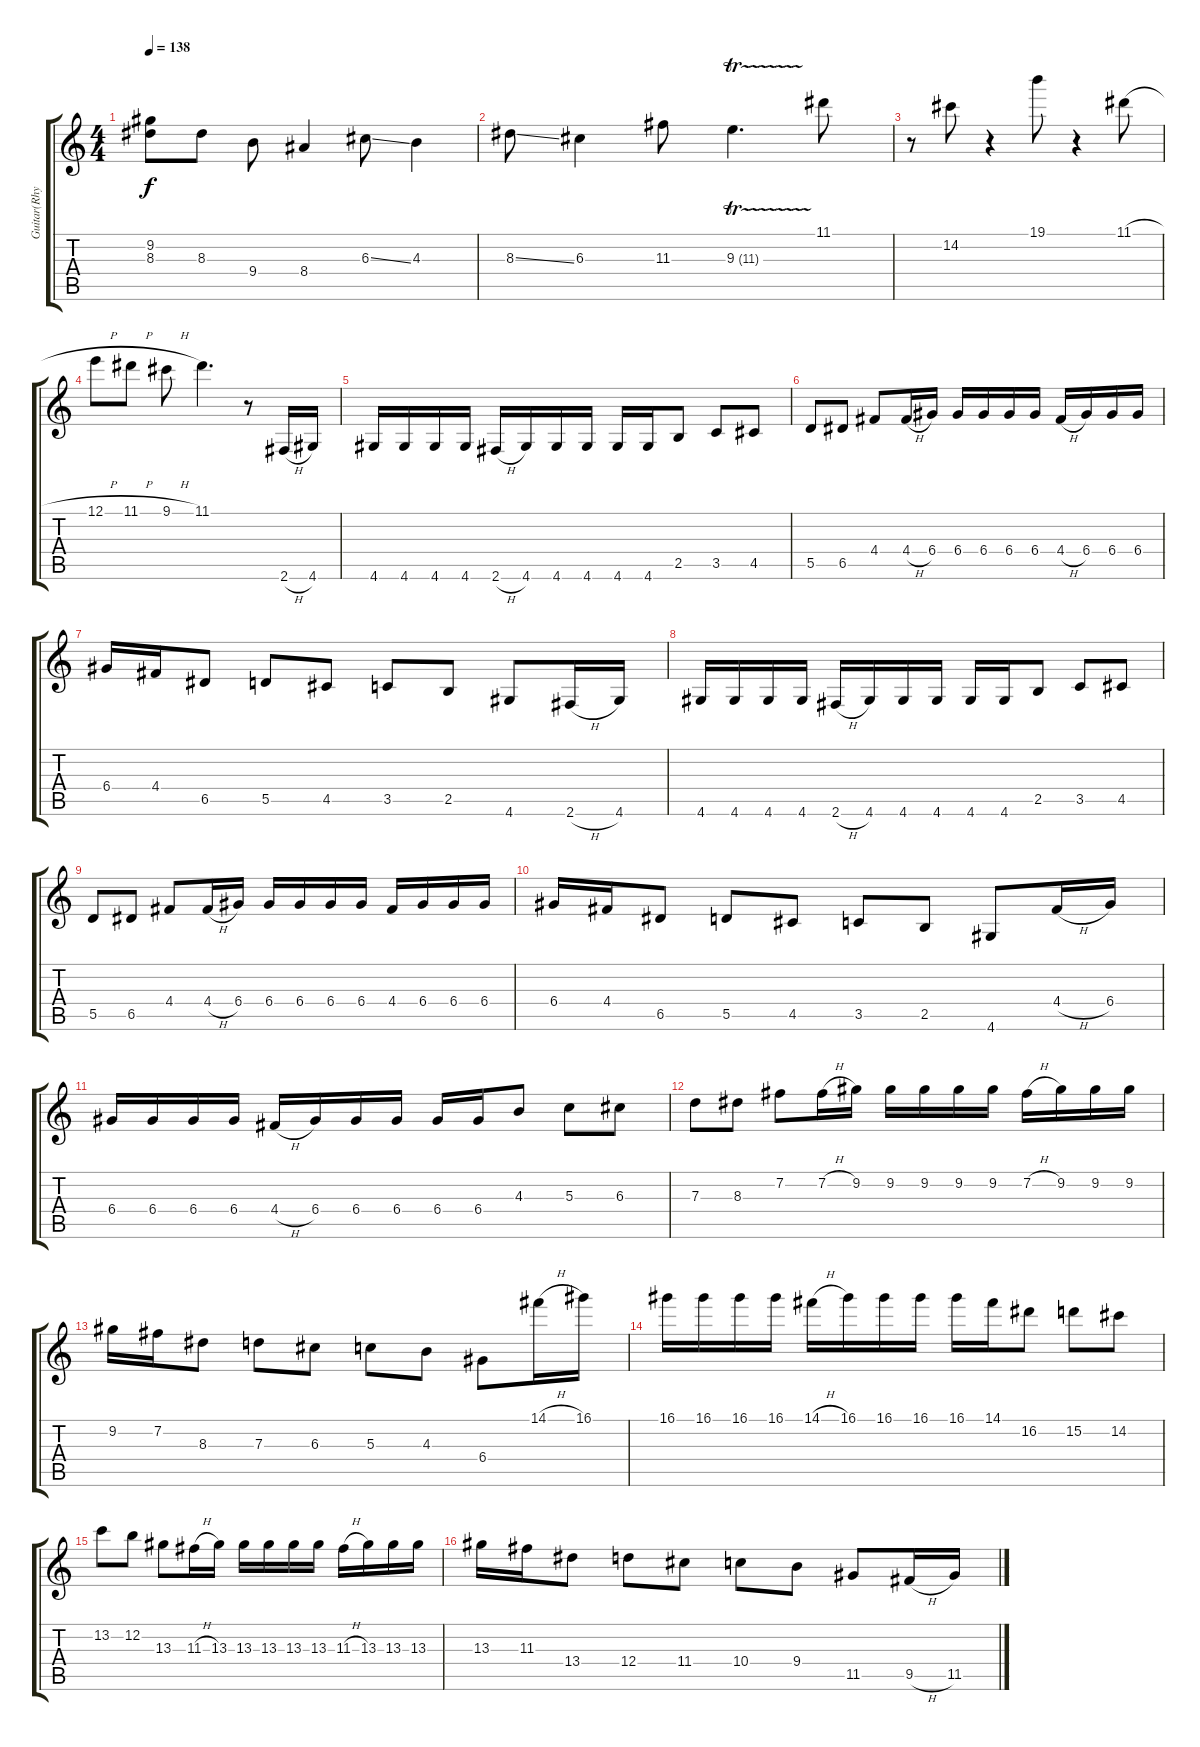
\track ("Guitar(Rhythm)" "Guitar(Rhy") {instrument overdrivenguitar}
\staff {score tabs}
\tuning (E4 B3 G3 D3 A2 E2) {hide}
\ts (4 4)
\tempo 138
\clef g2
\ks c
(9.2 8.3).8{dy f} 8.3.8 9.4.8 8.4.4 6.3{ss}.8 4.3.4 |
8.3{ss}.8 6.3.4 11.3.8 9.3{tr (11 32)}.4{d} 11.1.8 |
r.8 14.2.8 r.4 19.1.8 r.4 11.1{h}.8 |
12.1{h}.8 11.1{h}.8 9.1{h}.8 11.1.4{d} r.8 2.6{h}.16 4.6.16 |
4.6.16 4.6.16 4.6.16 4.6.16 2.6{h}.16 4.6.16 4.6.16 4.6.16 4.6.16 4.6.16 2.5.8 3.5.8 4.5.8 |
5.5.8 6.5.8 4.4.8 4.4{h}.16 6.4.16 6.4.16 6.4.16 6.4.16 6.4.16 4.4{h}.16 6.4.16 6.4.16 6.4.16 |
6.4.16 4.4.16 6.5.8 5.5.8 4.5.8 3.5.8 2.5.8 4.6.8 2.6{h}.16 4.6.16 |
4.6.16 4.6.16 4.6.16 4.6.16 2.6{h}.16 4.6.16 4.6.16 4.6.16 4.6.16 4.6.16 2.5.8 3.5.8 4.5.8 |
5.5.8 6.5.8 4.4.8 4.4{h}.16 6.4.16 6.4.16 6.4.16 6.4.16 6.4.16 4.4.16 6.4.16 6.4.16 6.4.16 |
6.4.16 4.4.16 6.5.8 5.5.8 4.5.8 3.5.8 2.5.8 4.6.8 4.4{h}.16 6.4.16 |
6.4.16 6.4.16 6.4.16 6.4.16 4.4{h}.16 6.4.16 6.4.16 6.4.16 6.4.16 6.4.16 4.3.8 5.3.8 6.3.8 |
7.3.8 8.3.8 7.2.8 7.2{h}.16 9.2.16 9.2.16 9.2.16 9.2.16 9.2.16 7.2{h}.16 9.2.16 9.2.16 9.2.16 |
9.2.16 7.2.16 8.3.8 7.3.8 6.3.8 5.3.8 4.3.8 6.4.8 14.1{h}.16 16.1.16 |
16.1.16 16.1.16 16.1.16 16.1.16 14.1{h}.16 16.1.16 16.1.16 16.1.16 16.1.16 14.1.16 16.2.8 15.2.8 14.2.8 |
13.2.8 12.2.8 13.3.8 11.3{h}.16 13.3.16 13.3.16 13.3.16 13.3.16 13.3.16 11.3{h}.16 13.3.16 13.3.16 13.3.16 |
13.3.16 11.3.16 13.4.8 12.4.8 11.4.8 10.4.8 9.4.8 11.5.8 9.5{h}.16 11.5.16
